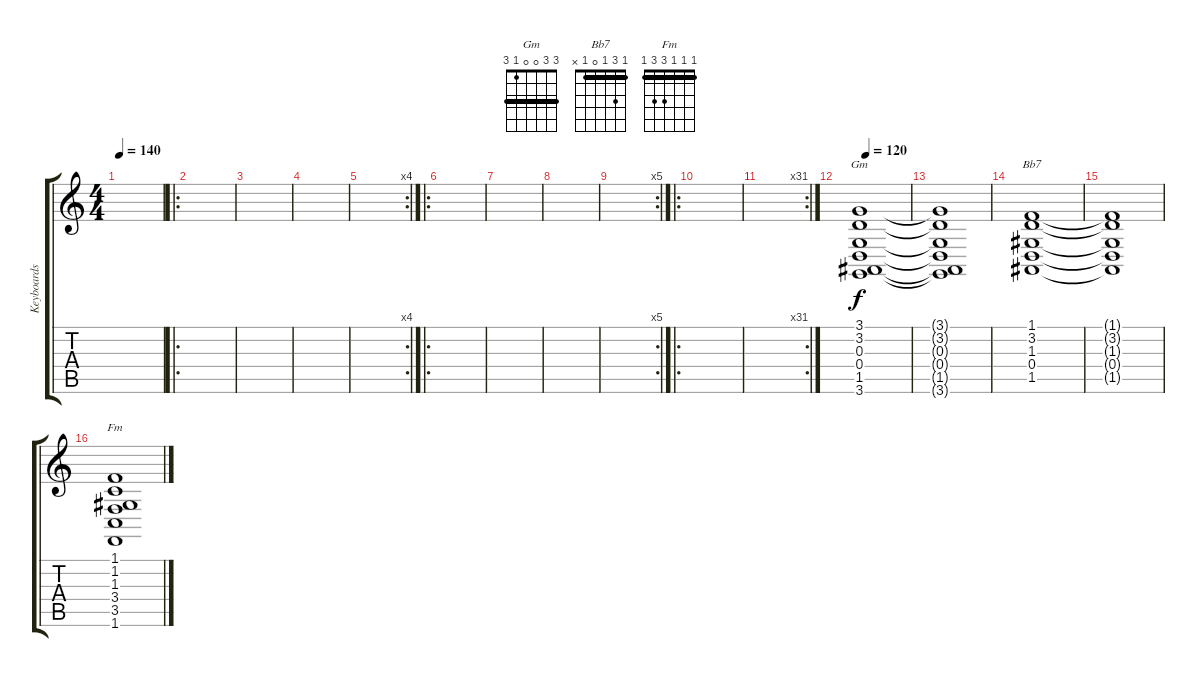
\track ("Keyboards" "Keyboards") {instrument drawbarorgan}
\staff {score tabs}
\tuning (E4 B3 G3 D3 A2 E2) {hide}
\chord ("Gm" 3 3 0 0 1 3) {barre 3}
\chord ("Bb7" 1 3 1 0 1 x) {barre 1}
\chord ("Fm" 1 1 1 3 3 1) {barre 1}
\ts (4 4)
\tempo 140
\clef g2
\ks c
|
\ro
|
|
|
\rc 4
|
\ro
|
|
|
\rc 5
|
\ro
|
\rc 31
|
\tempo 120
(3.1 3.2 0.3 0.4 1.5 3.6).1{ch "Gm"} |
(3.1{t} 3.2{t} 0.3{t} 0.4{t} 1.5{t} 3.6{t}).1 |
(1.1 3.2 1.3 0.4 1.5).1{ch "Bb7"} |
(1.1{t} 3.2{t} 1.3{t} 0.4{t} 1.5{t}).1 |
(1.1 1.2 1.3 3.4 3.5 1.6).1{ch "Fm"}
